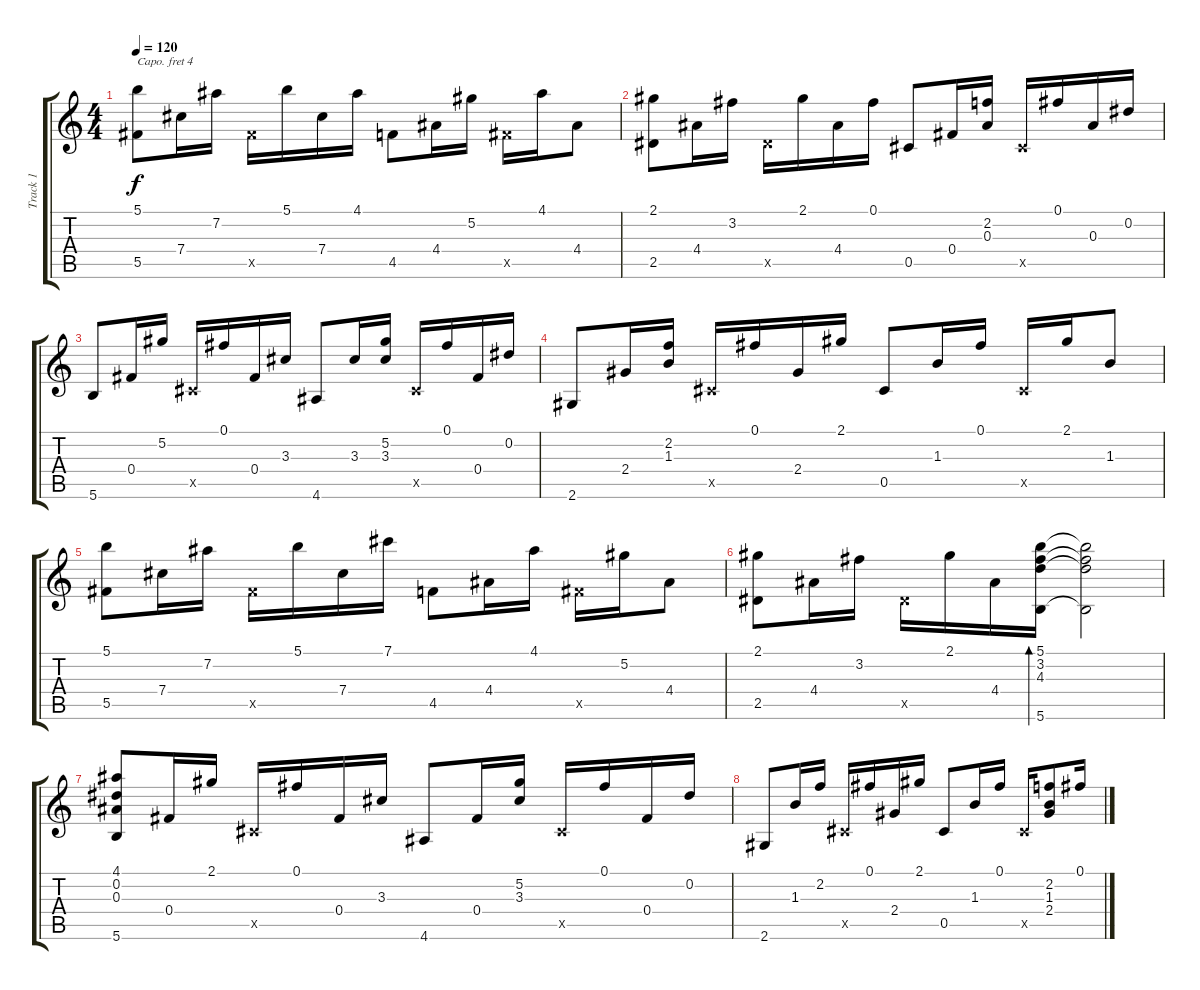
\track ("Track 1" "Track 1") {instrument acousticguitarsteel}
\staff {score tabs}
\capo 4
\tuning (D4 B3 Gb3 D3 A2 D2) {hide}
\ts (4 4)
\tempo 120
\clef g2
\ks c
(5.1 5.5).8{dy f} 7.4.16 7.2.16 5.5{x}.16 5.1.16 7.4.16 4.1.16 4.5.8 4.4.16 5.2.16 5.5{x}.16 4.1.16 4.4.8 |
(2.1 2.5).8 4.4.16 3.2.16 2.5{x}.16 2.1.16 4.4.16 0.1.16 0.5.8 0.4.16 (2.2 0.3).16 0.5{x}.16 0.1.16 0.3.16 0.2.16 |
5.6.8 0.4.16 5.2.16 0.5{x}.16 0.1.16 0.4.16 3.3.16 4.6.8 3.3.16 (5.2 3.3).16 0.5{x}.16 0.1.16 0.4.16 0.2.16 |
2.6.8 2.4.16 (2.2 1.3).16 0.5{x}.16 0.1.16 2.4.16 2.1.16 0.5.8 1.3.16 0.1.16 0.5{x}.16 2.1.16 1.3.8 |
(5.1 5.5).8 7.4.16 7.2.16 5.5{x}.16 5.1.16 7.4.16 7.1.16 4.5.8 4.4.16 4.1.16 5.5{x}.16 5.2.16 4.4.8 |
(2.1 2.5).8 4.4.16 3.2.16 2.5{x}.16 2.1.16 4.4.16 (5.1 3.2 4.3 5.6).16{bd 240} (5.1{t} 3.2{t} 4.3{t} 5.6{t}).2 |
(4.1 0.2 0.3 5.6).8 0.4.16 2.1.16 0.5{x}.16 0.1.16 0.4.16 3.3.16 4.6.8 0.4.16 (5.2 3.3).16 0.5{x}.16 0.1.16 0.4.16 0.2.16 |
2.6.8 1.3.16 2.2.16 0.5{x}.16 0.1.16 2.4.16 2.1.16 0.5.8 1.3.16 0.1.16 0.5{x}.16 (2.2 1.3 2.4).8 0.1.16
